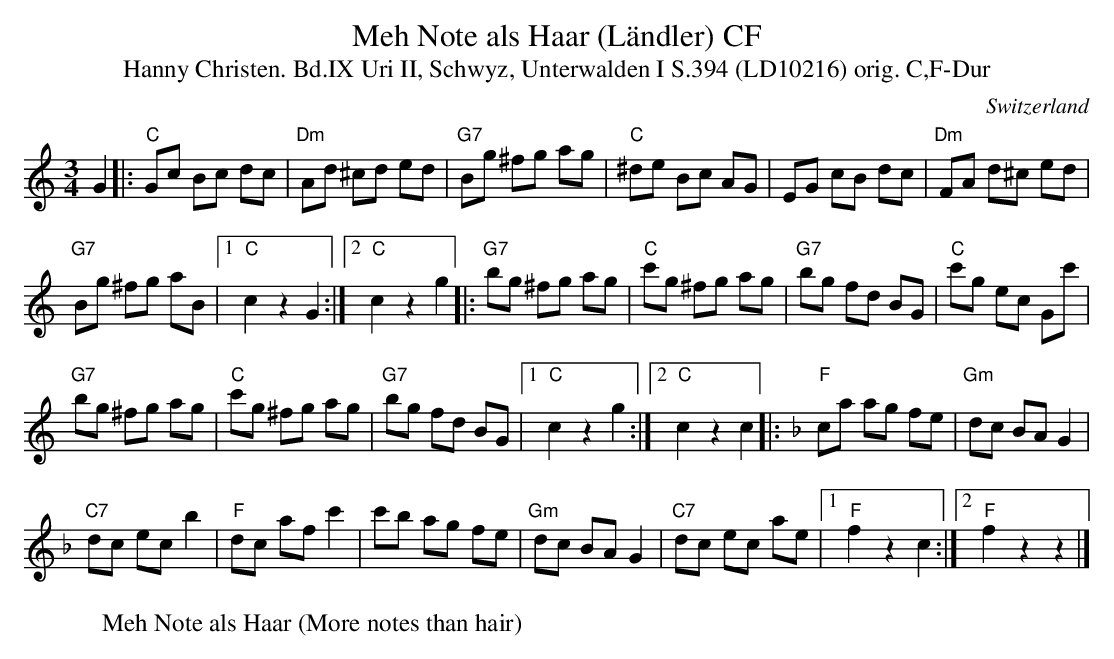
X:1
T:Meh Note als Haar (L\"andler) CF
T:Hanny Christen. Bd.IX Uri II, Schwyz, Unterwalden I S.394 (LD10216) orig. C,F-Dur
M:3/4
L:1/8
O:Switzerland
K:C major
G2 |: "C"Gc Bc dc | "Dm"Ad ^cd ed | "G7"Bg ^fg ag | "C"^de Bc AG | EG cB dc | "Dm"FA d^c ed |
"G7"Bg ^fg aB |1 "C"c2z2G2 :|2 "C"c2z2g2 |: "G7"bg ^fg ag | "C"c'g ^fg ag | "G7"bg fd BG | "C"c'g ec Gc' |
"G7"bg ^fg ag | "C"c'g ^fg ag | "G7"bg fd BG |1 "C"c2z2g2 :|2 "C"c2z2c2 |: [K:F] "F"ca ag fe | "Gm"dc BA G2 |
"C7"dc ec b2 | "F"dc af c'2 | c'b ag fe | "Gm"dc BA G2 | "C7"dc ec ae |1 "F"f2z2c2 :|2 "F"f2 z2z2 |]
W: Meh Note als Haar (More notes than hair)
